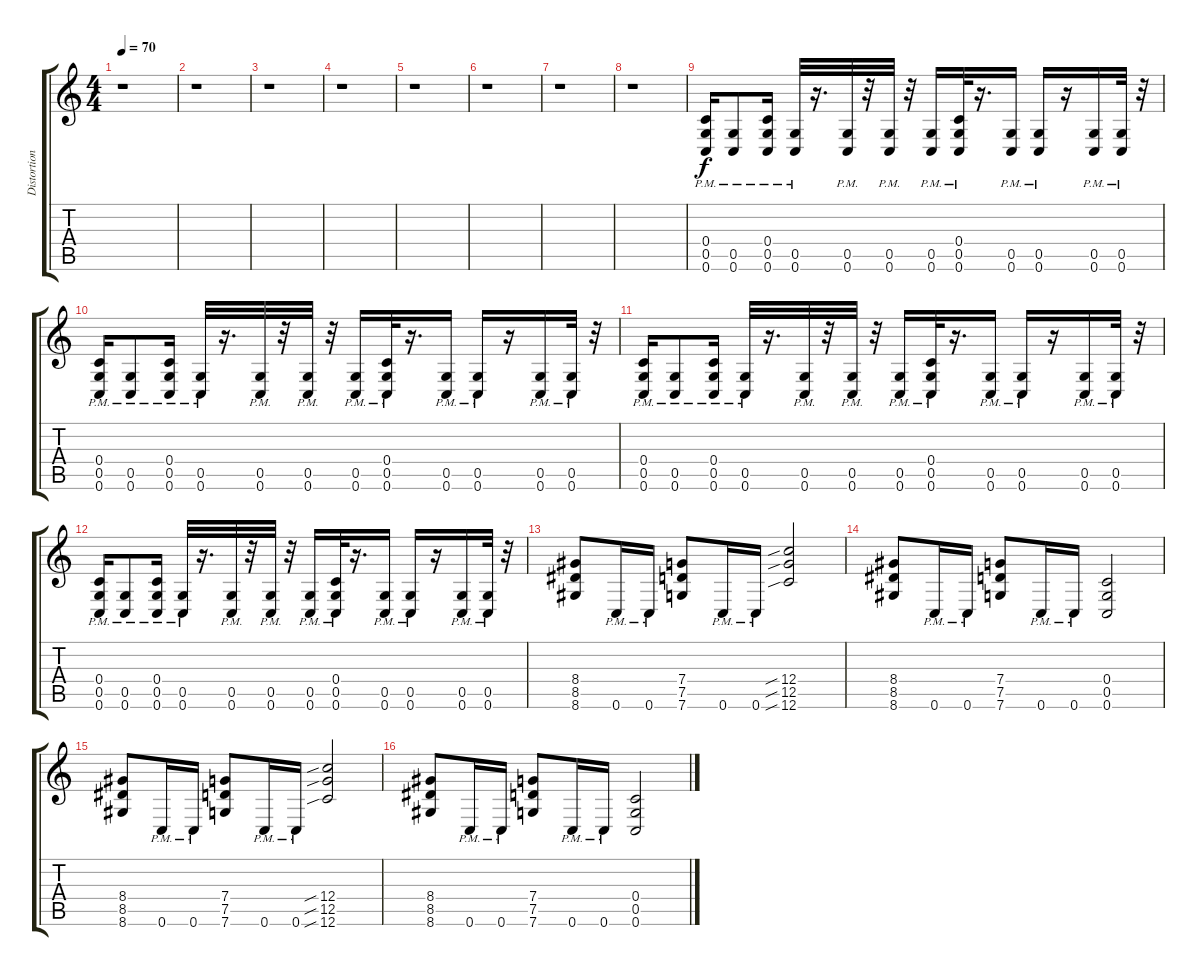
\track ("Distortion 2" "Distortion") {instrument distortionguitar}
\staff {score tabs}
\tuning (D4 A3 F3 C3 G2 C2) {hide}
\ts (4 4)
\tempo 70
\clef g2
\ks c
r.1{dy f instrument distortionguitar} |
r.1 |
r.1 |
r.1 |
r.1 |
r.1 |
r.1 |
r.1 |
(0.4{pm} 0.5{pm} 0.6{pm}).16 (0.5{pm} 0.6{pm}).8 (0.4{pm} 0.5{pm} 0.6{pm}).16 (0.5{pm} 0.6{pm}).32 r.16{d} (0.5{pm} 0.6{pm}).32 r.32 (0.5{pm} 0.6{pm}).32 r.32 (0.5{pm} 0.6{pm}).16 (0.4{pm} 0.5{pm} 0.6{pm}).32 r.16{d} (0.5{pm} 0.6{pm}).16 (0.5{pm} 0.6{pm}).16 r.16 (0.5{pm} 0.6{pm}).16 (0.5{pm} 0.6{pm}).32 r.32 |
(0.4{pm} 0.5{pm} 0.6{pm}).16 (0.5{pm} 0.6{pm}).8 (0.4{pm} 0.5{pm} 0.6{pm}).16 (0.5{pm} 0.6{pm}).32 r.16{d} (0.5{pm} 0.6{pm}).32 r.32 (0.5{pm} 0.6{pm}).32 r.32 (0.5{pm} 0.6{pm}).16 (0.4{pm} 0.5{pm} 0.6{pm}).32 r.16{d} (0.5{pm} 0.6{pm}).16 (0.5{pm} 0.6{pm}).16 r.16 (0.5{pm} 0.6{pm}).16 (0.5{pm} 0.6{pm}).32 r.32 |
(0.4{pm} 0.5{pm} 0.6{pm}).16 (0.5{pm} 0.6{pm}).8 (0.4{pm} 0.5{pm} 0.6{pm}).16 (0.5{pm} 0.6{pm}).32 r.16{d} (0.5{pm} 0.6{pm}).32 r.32 (0.5{pm} 0.6{pm}).32 r.32 (0.5{pm} 0.6{pm}).16 (0.4{pm} 0.5{pm} 0.6{pm}).32 r.16{d} (0.5{pm} 0.6{pm}).16 (0.5{pm} 0.6{pm}).16 r.16 (0.5{pm} 0.6{pm}).16 (0.5{pm} 0.6{pm}).32 r.32 |
(0.4{pm} 0.5{pm} 0.6{pm}).16 (0.5{pm} 0.6{pm}).8 (0.4{pm} 0.5{pm} 0.6{pm}).16 (0.5{pm} 0.6{pm}).32 r.16{d} (0.5{pm} 0.6{pm}).32 r.32 (0.5{pm} 0.6{pm}).32 r.32 (0.5{pm} 0.6{pm}).16 (0.4{pm} 0.5{pm} 0.6{pm}).32 r.16{d} (0.5{pm} 0.6{pm}).16 (0.5{pm} 0.6{pm}).16 r.16 (0.5{pm} 0.6{pm}).16 (0.5{pm} 0.6{pm}).32 r.32 |
(8.4 8.5 8.6).8 0.6{pm}.16 0.6{pm}.16 (7.4 7.5 7.6).8 0.6{pm}.16 0.6{pm}.16 (12.4{sib} 12.5{sib} 12.6{sib}).2{volume 16} |
(8.4 8.5 8.6).8 0.6{pm}.16 0.6{pm}.16 (7.4 7.5 7.6).8 0.6{pm}.16 0.6{pm}.16 (0.4 0.5 0.6).2{volume 16} |
(8.4 8.5 8.6).8 0.6{pm}.16 0.6{pm}.16 (7.4 7.5 7.6).8 0.6{pm}.16 0.6{pm}.16 (12.4{sib} 12.5{sib} 12.6{sib}).2{volume 16} |
(8.4 8.5 8.6).8 0.6{pm}.16 0.6{pm}.16 (7.4 7.5 7.6).8 0.6{pm}.16 0.6{pm}.16 (0.4 0.5 0.6).2{volume 16}
